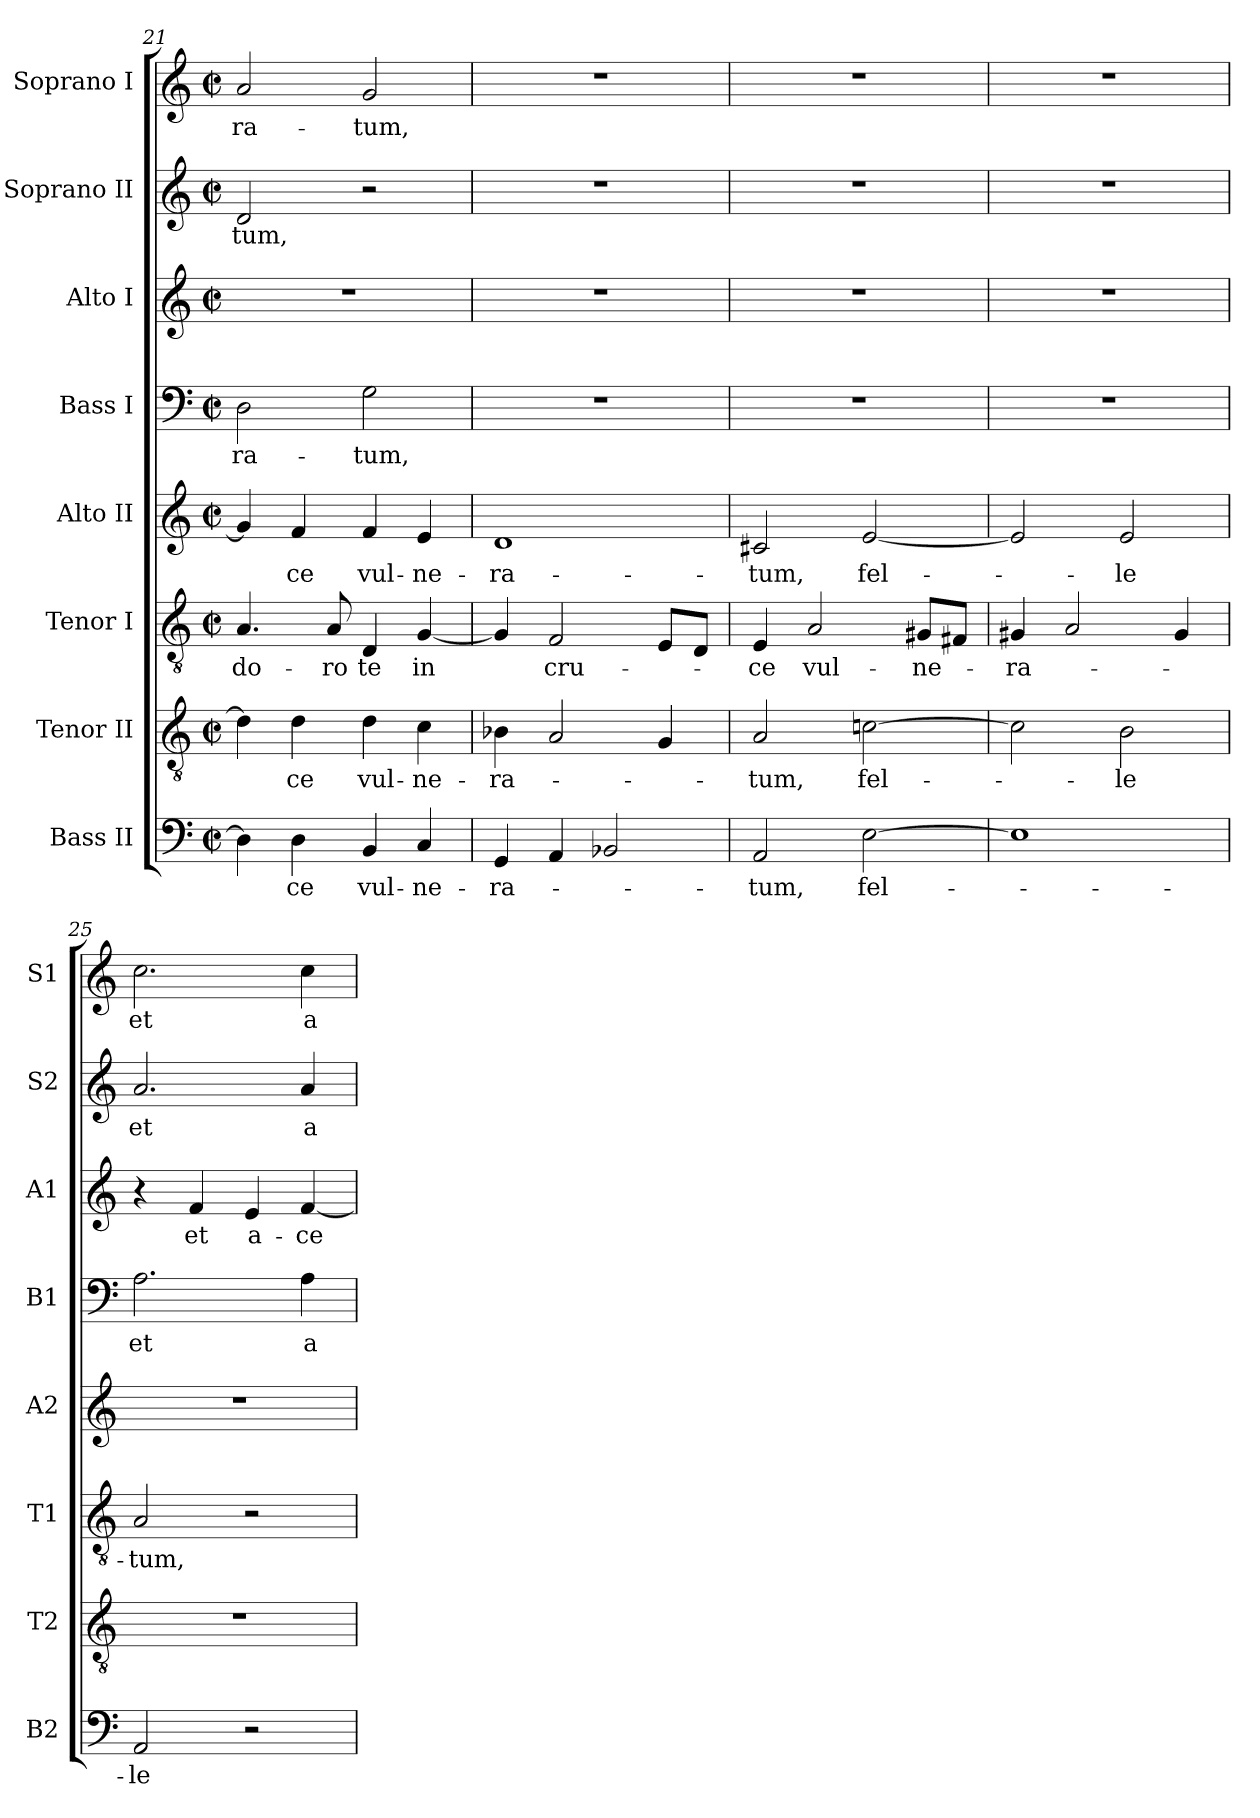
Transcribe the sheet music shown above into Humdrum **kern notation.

**kern	**text	**kern	**text	**kern	**text	**kern	**text	**kern	**text	**kern	**text	**kern	**text	**kern	**text
*part8	*part8	*part7	*part7	*part6	*part6	*part5	*part5	*part4	*part4	*part3	*part3	*part2	*part2	*part1	*part1
*staff8	*staff8	*staff7	*staff7	*staff6	*staff6	*staff5	*staff5	*staff4	*staff4	*staff3	*staff3	*staff2	*staff2	*staff1	*staff1
*I"Bass II	*	*I"Tenor II	*	*I"Tenor I	*	*I"Alto II	*	*I"Bass I	*	*I"Alto I	*	*I"Soprano II	*	*I"Soprano I	*
*I'B2	*	*I'T2	*	*I'T1	*	*I'A2	*	*I'B1	*	*I'A1	*	*I'S2	*	*I'S1	*
!!LO:PB:g=z
*clefF4	*	*clefGv2	*	*clefGv2	*	*clefG2	*	*clefF4	*	*clefG2	*	*clefG2	*	*clefG2	*
*k[]	*	*k[]	*	*k[]	*	*k[]	*	*k[]	*	*k[]	*	*k[]	*	*k[]	*
*C:	*	*C:	*	*C:	*	*C:	*	*C:	*	*C:	*	*C:	*	*C:	*
*M2/2	*	*M2/2	*	*M2/2	*	*M2/2	*	*M2/2	*	*M2/2	*	*M2/2	*	*M2/2	*
*met(c|)	*	*met(c|)	*	*met(c|)	*	*met(c|)	*	*met(c|)	*	*met(c|)	*	*met(c|)	*	*met(c|)	*
=21	=21	=21	=21	=21	=21	=21	=21	=21	=21	=21	=21	=21	=21	=21	=21
4D\]	.	4d\]	.	4.A/	-do-	4g/]	.	2D\	-ra-	1r	.	2d/	-tum,	2a/	-ra-
4D\	-ce	4d\	-ce	.	.	4f/	-ce	.	.	.	.	.	.	.	.
.	.	.	.	8A/	-ro	.	.	.	.	.	.	.	.	.	.
4BB/	vul-	4d\	vul-	4D/	te	4f/	vul-	2G\	-tum,	.	.	2r	.	2g/	-tum,
4C/	-ne-	4c\	-ne-	[4G/	in	4e/	-ne-	.	.	.	.	.	.	.	.
=22	=22	=22	=22	=22	=22	=22	=22	=22	=22	=22	=22	=22	=22	=22	=22
4GG/	-ra-	4B-X\	-ra-	4G/]	.	1d	-ra-	1r	.	1r	.	1r	.	1r	.
4AA/	.	2A/	.	2F/	cru-	.	.	.	.	.	.	.	.	.	.
2BB-X/	.	.	.	.	.	.	.	.	.	.	.	.	.	.	.
.	.	4G/	.	8E/L	.	.	.	.	.	.	.	.	.	.	.
.	.	.	.	8D/J	.	.	.	.	.	.	.	.	.	.	.
=23	=23	=23	=23	=23	=23	=23	=23	=23	=23	=23	=23	=23	=23	=23	=23
2AA/	-tum,	2A/	-tum,	4E/	-ce	2c#X/	-tum,	1r	.	1r	.	1r	.	1r	.
.	.	.	.	2A/	vul-	.	.	.	.	.	.	.	.	.	.
[>2E\	fel-	[2cn\	fel-	.	.	[<2e/	fel-	.	.	.	.	.	.	.	.
.	.	.	.	8G#X/L	-ne-	.	.	.	.	.	.	.	.	.	.
.	.	.	.	8F#X/J	.	.	.	.	.	.	.	.	.	.	.
=24	=24	=24	=24	=24	=24	=24	=24	=24	=24	=24	=24	=24	=24	=24	=24
1E]	.	2c\]	.	4G#X/	-ra-	2e/]	.	1r	.	1r	.	1r	.	1r	.
.	.	.	.	2A/	.	.	.	.	.	.	.	.	.	.	.
.	.	2B\	-le	.	.	2e/	-le	.	.	.	.	.	.	.	.
.	.	.	.	4G#/	.	.	.	.	.	.	.	.	.	.	.
!!LO:PB:g=z
=25	=25	=25	=25	=25	=25	=25	=25	=25	=25	=25	=25	=25	=25	=25	=25
2AA/	-le	1r	.	2A/	-tum,	1r	.	2.A\	et	4r	.	2.a/	et	2.cc\	et
.	.	.	.	.	.	.	.	.	.	4f/	et	.	.	.	.
2r	.	.	.	2r	.	.	.	.	.	4e/	a-	.	.	.	.
.	.	.	.	.	.	.	.	4A\	a-	[4f/	-ce-	4a/	a-	4cc\	a-
=	=	=	=	=	=	=	=	=	=	=	=	=	=	=	=
*-	*-	*-	*-	*-	*-	*-	*-	*-	*-	*-	*-	*-	*-	*-	*-
